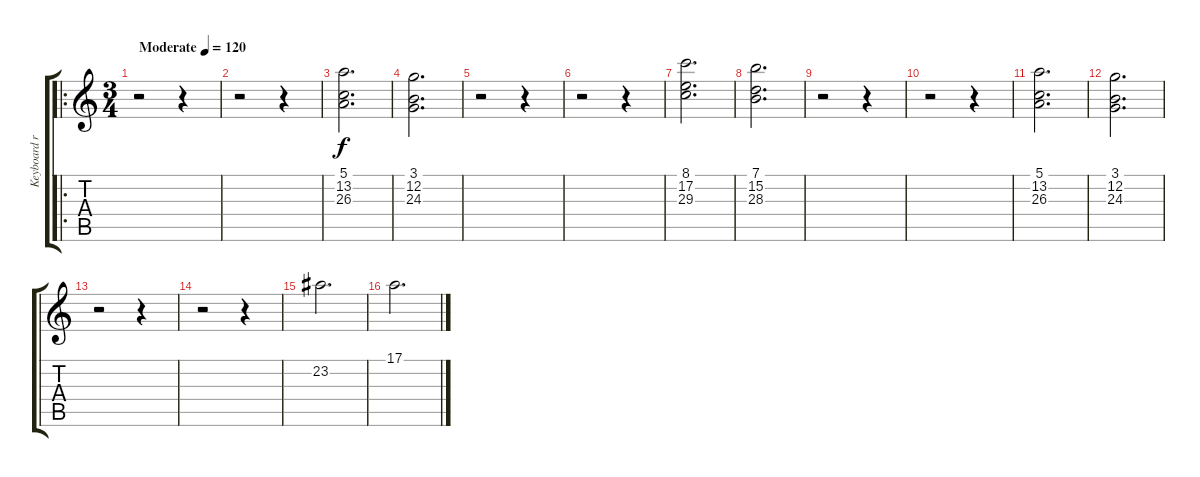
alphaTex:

\track ("Keyboard right hand" "Keyboard r") {instrument stringensemble1}
\staff {score tabs}
\tuning (E4 B3 G3 D3 A2 E2) {hide}
\ro
\ts (3 4)
\tempo (120 "Moderate")
\clef g2
\ks c
r.2{dy f instrument stringensemble1} r.4 |
r.2 r.4 |
(5.1 13.2 26.3).2{d} |
(3.1 12.2 24.3).2{d} |
r.2 r.4 |
r.2 r.4 |
(8.1 17.2 29.3).2{d} |
(7.1 15.2 28.3).2{d} |
r.2 r.4 |
r.2 r.4 |
(5.1 13.2 26.3).2{d} |
(3.1 12.2 24.3).2{d} |
r.2 r.4 |
r.2 r.4 |
23.2.2{d} |
17.1.2{d}
